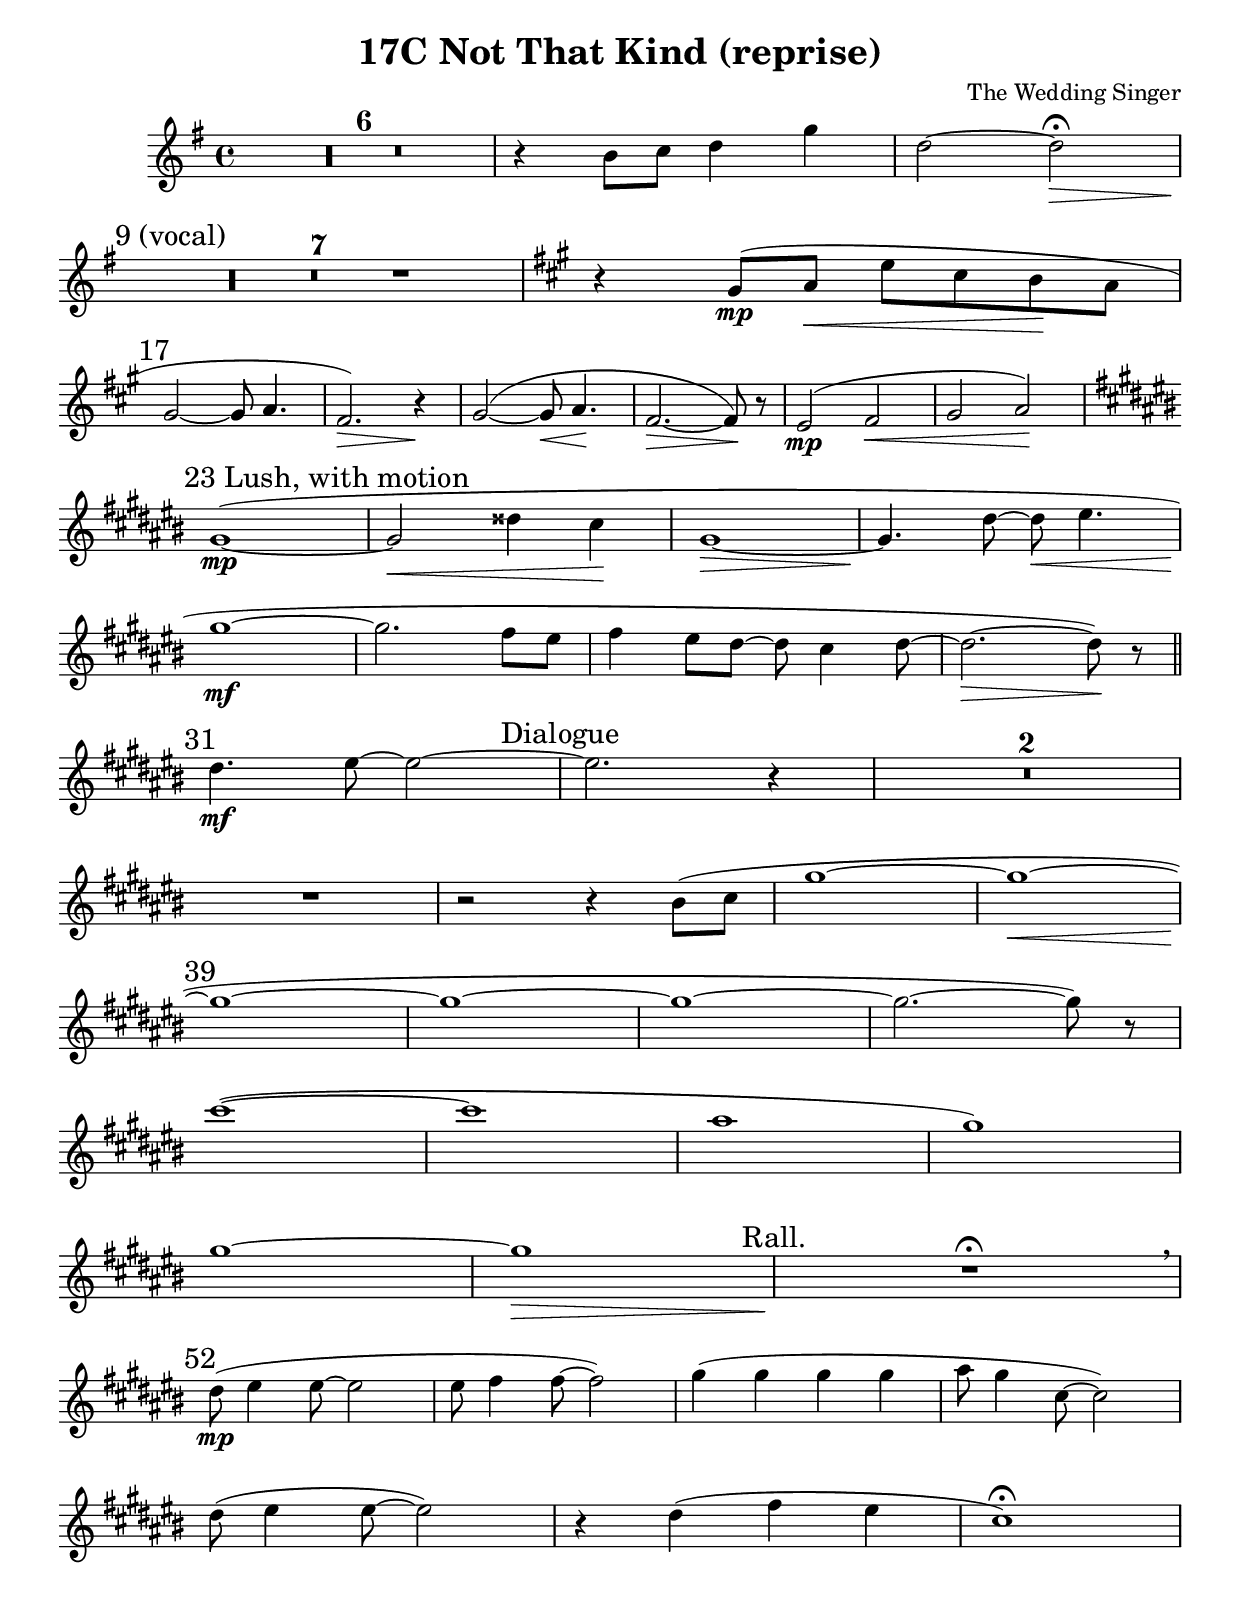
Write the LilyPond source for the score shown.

\header {
  title = "17C Not That Kind (reprise)"
  composer = "The Wedding Singer"
}

\score {
%\transpose fis des
  \relative c' {
  \override Score.BarNumber.break-visibility = ##(#f #f #f)
  \key g \major
    \compressFullBarRests
    R1*6 r4 b'8 c d4 g d2 ~ d\fermata\> \break 
    \mark "9 (vocal)" R1*7\! \key a \major r4 gis,8\mp( a\< e' cis b\! a | \break
    \mark "17" gis2 ~ gis8 a4. fis2.\>) r4\! | gis2^( ~ gis8\< a4.\! | fis2.\> ~ fis8\!) r8 | e2\mp^( fis\< gis a\!) \break
    \mark "23 Lush, with motion" \key cis \major gis1\mp( ~ gis2\< disis'4 cis\! | gis1\> ~ gis4.\! dis'8 ~ dis\< eis4. | \break
    gis1\mf ~ gis2. fis8 eis | fis4 eis8 dis ~ dis cis4 dis8 ~ | dis2.\> ~ dis8\!) r8 | \bar "||" \break 
    \mark "31" dis4.\mf eis8 ~ eis2 ~ | \mark "Dialogue" eis2. r4 R1*2 \break
    R1 r2 r4 bis8( cis gis'1 ~ gis\< ~ \break
    \mark "39" gis\! ~ gis ~ gis ~ gis2. ~ gis8) r8 | \break
    cis1( ~ cis ais gis) \break
    gis ~ gis\> \mark "Rall." R1\fermata\! \breathe \break
    \mark "52" dis8\mp( eis4 eis8 ~ eis2 | eis8 fis4 fis8 ~ fis2) | gis4( gis gis gis | ais8 gis4 cis,8 ~ cis2) \break
    dis8( eis4 eis8 ~ eis2) | r4 dis4( fis eis cis1\fermata)

  }

  \layout {}
  \midi {}
}